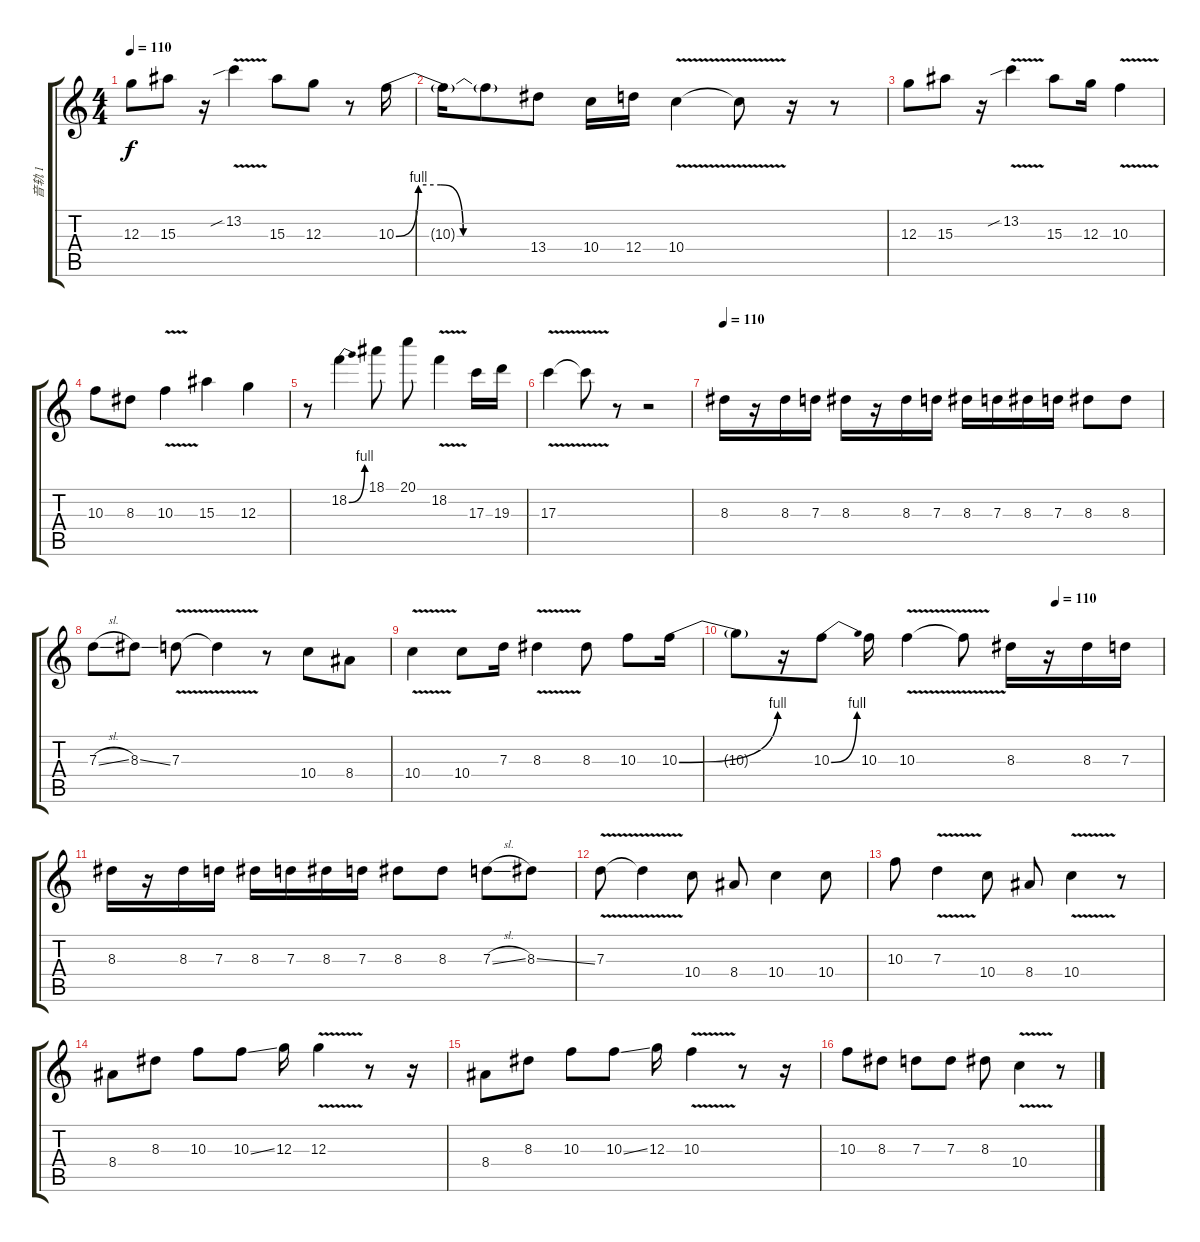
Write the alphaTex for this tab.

\track ("音轨 1" "音轨 1") {instrument distortionguitar}
\staff {score tabs}
\tuning (E4 B3 G3 D3 A2 E2) {hide}
\ts (4 4)
\tempo 110
\clef g2
\ks c
12.3.8{dy f} 15.3.8 r.16 13.2{v sib}.4 15.3.8 12.3.8 r.8 10.3{be (custom 0 0 10 4 20 4 30 0 60 0)}.16 |
10.3{t}.16 10.3{t}.8 13.4.8 10.4.16 12.4.16 10.4{v}.4 10.4{t}.8 r.16 r.8 |
12.3.8 15.3.8 r.16 13.2{v sib}.4 15.3.8 12.3.16 10.3{v}.4 |
10.3.8 8.3.8 10.3{v}.4 15.3.4 12.3.4 |
r.8 18.2{be (bend 0 0 60 4)}.4 18.1.8 20.1.8 18.2{v}.4 17.3.16 19.3.16 |
17.3{v}.4 17.3{t}.8 r.8 r.2 |
\tempo 110
8.3.16 r.16 8.3.16 7.3.16 8.3.16 r.16 8.3.16 7.3.16 8.3.16 7.3.16 8.3.16 7.3.16 8.3.8 8.3.8 |
7.3{sl}.8 8.3{ss}.8 7.3{v}.8 7.3{t}.4 r.8 10.4.8 8.4.8 |
10.4{v}.4 10.4.8 7.3.16 8.3{v}.4 8.3.8 10.3.8 10.3{be (bend 0 0 60 4)}.16 |
\tempo (110 0.75)
10.3{t}.8 r.16 10.3{be (bend 0 0 60 4)}.8 10.3.16 10.3{v}.4 10.3{t}.8 8.3.16 r.16 8.3.16 7.3.16 |
8.3.16 r.16 8.3.16 7.3.16 8.3.16 7.3.16 8.3.16 7.3.16 8.3.8 8.3.8 7.3{sl}.8 8.3{ss}.8 |
7.3{v}.8 7.3{t}.4 10.4.8 8.4.8 10.4.4 10.4.8 |
10.3.8 7.3{v}.4 10.4.8 8.4.8 10.4{v}.4 r.8 |
8.4.8 8.3.8 10.3.8 10.3{ss}.8 12.3.16 12.3{v}.4 r.8 r.16 |
8.4.8 8.3.8 10.3.8 10.3{ss}.8 12.3.16 10.3{v}.4 r.8 r.16 |
10.3.8 8.3.8 7.3.8 7.3.8 8.3.8 10.4{v}.4 r.8
